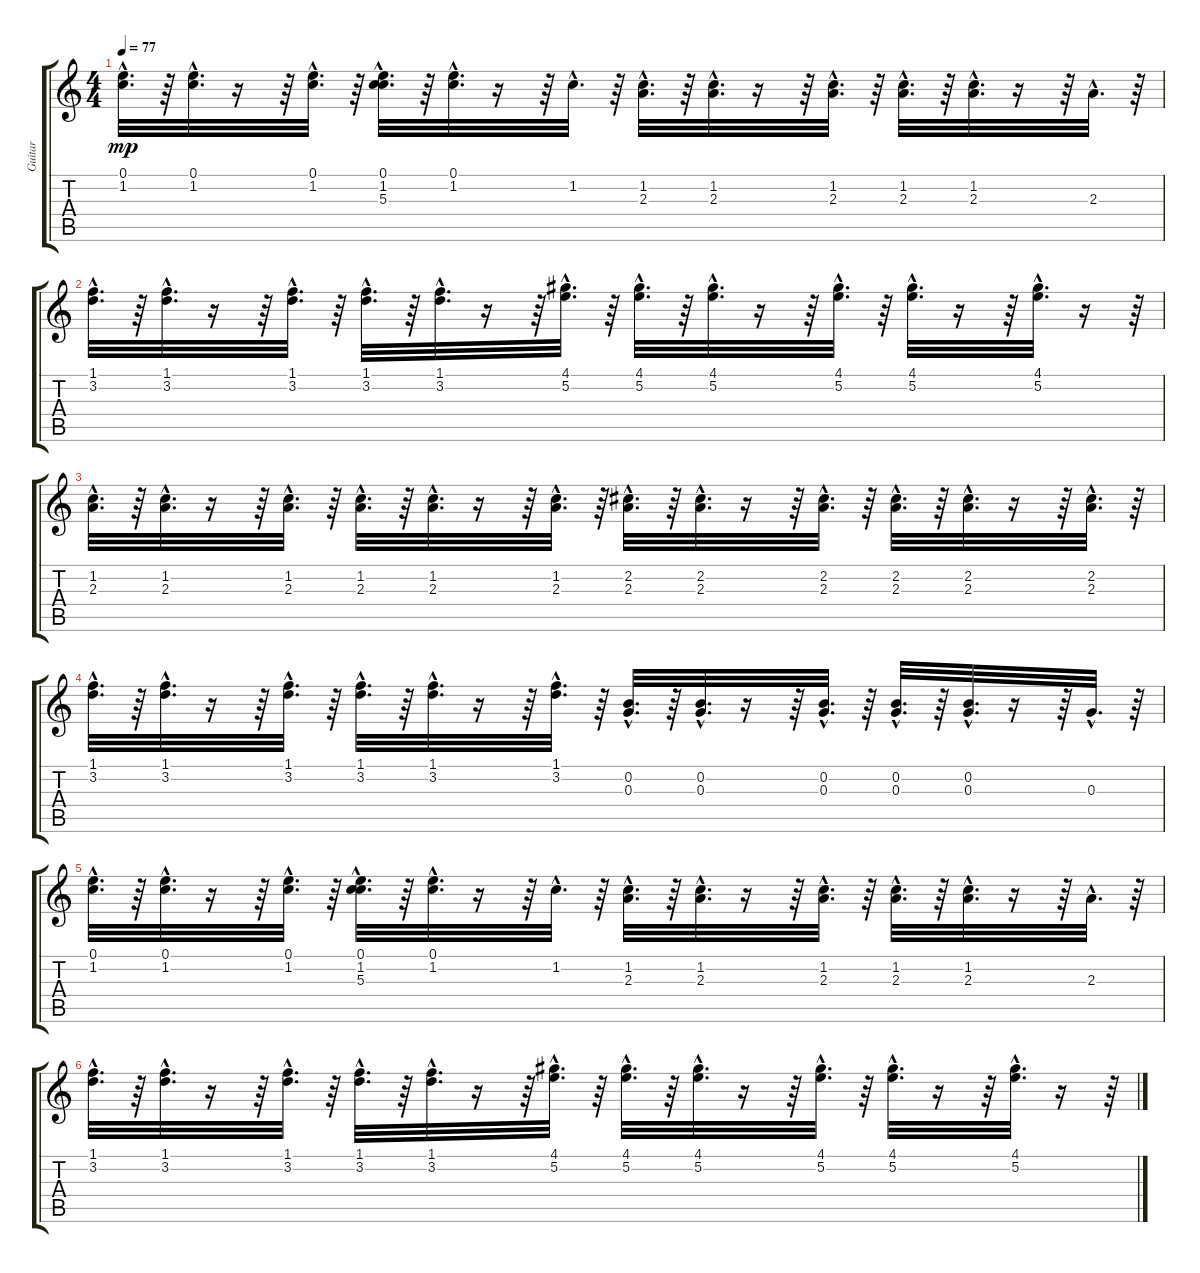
\track ("Guitar" "Guitar") {instrument overdrivenguitar}
\staff {score tabs}
\tuning (E4 B3 G3 D3 A2 E2) {hide}
\ts (4 4)
\tempo 77
\clef g2
\ks c
(0.1{hac} 1.2{hac}).32{d dy mp} r.64 (0.1{hac} 1.2{hac}).32{d} r.16 r.64 (0.1{hac} 1.2{hac}).32{d} r.64 (0.1{hac} 1.2{hac} 5.3{hac}).32{d} r.64 (0.1{hac} 1.2{hac}).32{d} r.16 r.64 1.2{hac}.32{d} r.64 (1.2{hac} 2.3{hac}).32{d} r.64 (1.2{hac} 2.3{hac}).32{d} r.16 r.64 (1.2{hac} 2.3{hac}).32{d} r.64 (1.2{hac} 2.3{hac}).32{d} r.64 (1.2{hac} 2.3{hac}).32{d} r.16 r.64 2.3{hac}.32{d} r.64 |
(1.1{hac} 3.2{hac}).32{d} r.64 (1.1{hac} 3.2{hac}).32{d} r.16 r.64 (1.1{hac} 3.2{hac}).32{d} r.64 (1.1{hac} 3.2{hac}).32{d} r.64 (1.1{hac} 3.2{hac}).32{d} r.16 r.64 (4.1{hac} 5.2{hac}).32{d} r.64 (4.1{hac} 5.2{hac}).32{d} r.64 (4.1{hac} 5.2{hac}).32{d} r.16 r.64 (4.1{hac} 5.2{hac}).32{d} r.64 (4.1{hac} 5.2{hac}).32{d} r.16 r.64 (4.1{hac} 5.2{hac}).32{d} r.16 r.64 |
(1.2{hac} 2.3{hac}).32{d} r.64 (1.2{hac} 2.3{hac}).32{d} r.16 r.64 (1.2{hac} 2.3{hac}).32{d} r.64 (1.2{hac} 2.3{hac}).32{d} r.64 (1.2{hac} 2.3{hac}).32{d} r.16 r.64 (1.2{hac} 2.3{hac}).32{d} r.64 (2.2{hac} 2.3{hac}).32{d} r.64 (2.2{hac} 2.3{hac}).32{d} r.16 r.64 (2.2{hac} 2.3{hac}).32{d} r.64 (2.2{hac} 2.3{hac}).32{d} r.64 (2.2{hac} 2.3{hac}).32{d} r.16 r.64 (2.2{hac} 2.3{hac}).32{d} r.64 |
(1.1{hac} 3.2{hac}).32{d} r.64 (1.1{hac} 3.2{hac}).32{d} r.16 r.64 (1.1{hac} 3.2{hac}).32{d} r.64 (1.1{hac} 3.2{hac}).32{d} r.64 (1.1{hac} 3.2{hac}).32{d} r.16 r.64 (1.1{hac} 3.2{hac}).32{d} r.64 (0.2{hac} 0.3{hac}).32{d} r.64 (0.2{hac} 0.3{hac}).32{d} r.16 r.64 (0.2{hac} 0.3{hac}).32{d} r.64 (0.2{hac} 0.3{hac}).32{d} r.64 (0.2{hac} 0.3{hac}).32{d} r.16 r.64 0.3{hac}.32{d} r.64 |
(0.1{hac} 1.2{hac}).32{d} r.64 (0.1{hac} 1.2{hac}).32{d} r.16 r.64 (0.1{hac} 1.2{hac}).32{d} r.64 (0.1{hac} 1.2{hac} 5.3{hac}).32{d} r.64 (0.1{hac} 1.2{hac}).32{d} r.16 r.64 1.2{hac}.32{d} r.64 (1.2{hac} 2.3{hac}).32{d} r.64 (1.2{hac} 2.3{hac}).32{d} r.16 r.64 (1.2{hac} 2.3{hac}).32{d} r.64 (1.2{hac} 2.3{hac}).32{d} r.64 (1.2{hac} 2.3{hac}).32{d} r.16 r.64 2.3{hac}.32{d} r.64 |
(1.1{hac} 3.2{hac}).32{d} r.64 (1.1{hac} 3.2{hac}).32{d} r.16 r.64 (1.1{hac} 3.2{hac}).32{d} r.64 (1.1{hac} 3.2{hac}).32{d} r.64 (1.1{hac} 3.2{hac}).32{d} r.16 r.64 (4.1{hac} 5.2{hac}).32{d} r.64 (4.1{hac} 5.2{hac}).32{d} r.64 (4.1{hac} 5.2{hac}).32{d} r.16 r.64 (4.1{hac} 5.2{hac}).32{d} r.64 (4.1{hac} 5.2{hac}).32{d} r.16 r.64 (4.1{hac} 5.2{hac}).32{d} r.16 r.64
